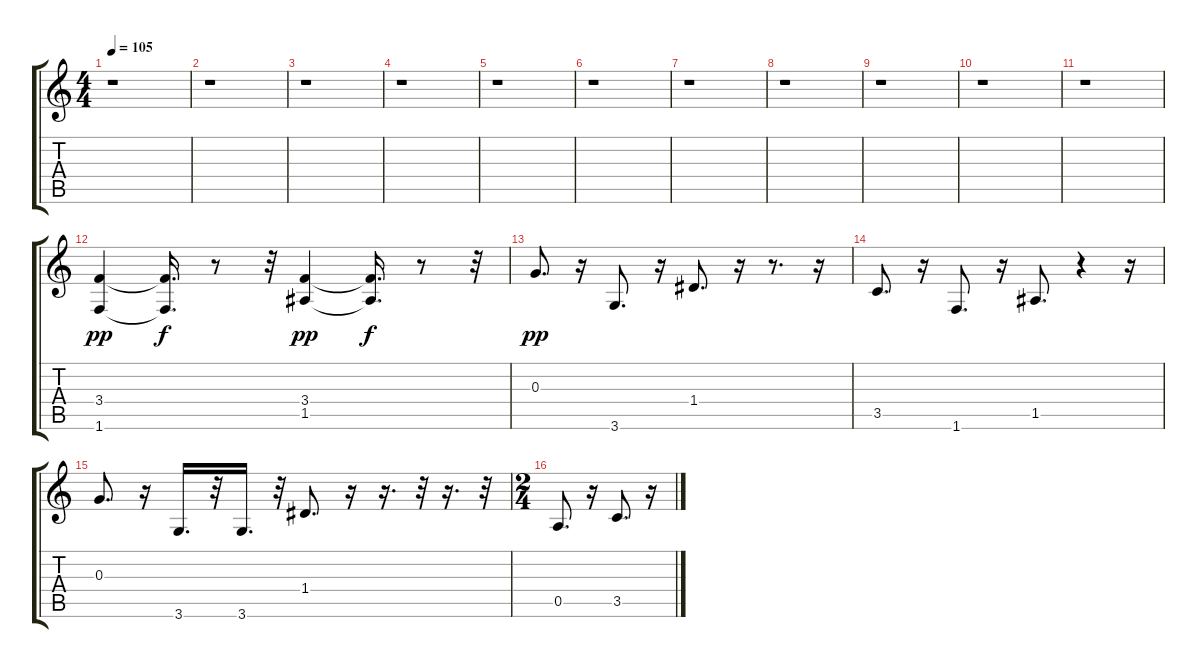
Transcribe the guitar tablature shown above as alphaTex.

\track "" {instrument acousticguitarsteel}
\staff {score tabs}
\tuning (E4 B3 G3 D3 A2 E2) {hide}
\ts (4 4)
\tempo 105
\clef g2
\ks c
r.1{dy pp} |
r.1 |
r.1 |
r.1 |
r.1 |
r.1 |
r.1 |
r.1 |
r.1 |
r.1 |
r.1 |
(3.4 1.6).4 (3.4{t} 1.6{t}).16{d dy f} r.8 r.32 (3.4 1.5).4{dy pp} (3.4{t} 1.5{t}).16{d dy f} r.8 r.32 |
0.3.8{d dy pp} r.16 3.6.8{d} r.16 1.4.8{d} r.16 r.8{d} r.16 |
3.5.8{d} r.16 1.6.8{d} r.16 1.5.8{d} r.4 r.16 |
0.3.8{d} r.16 3.6.16{d} r.32 3.6.16{d} r.32 1.4.8{d} r.16 r.16{d} r.32 r.16{d} r.32 |
\ts (2 4)
0.5.8{d} r.16 3.5.8{d} r.16
